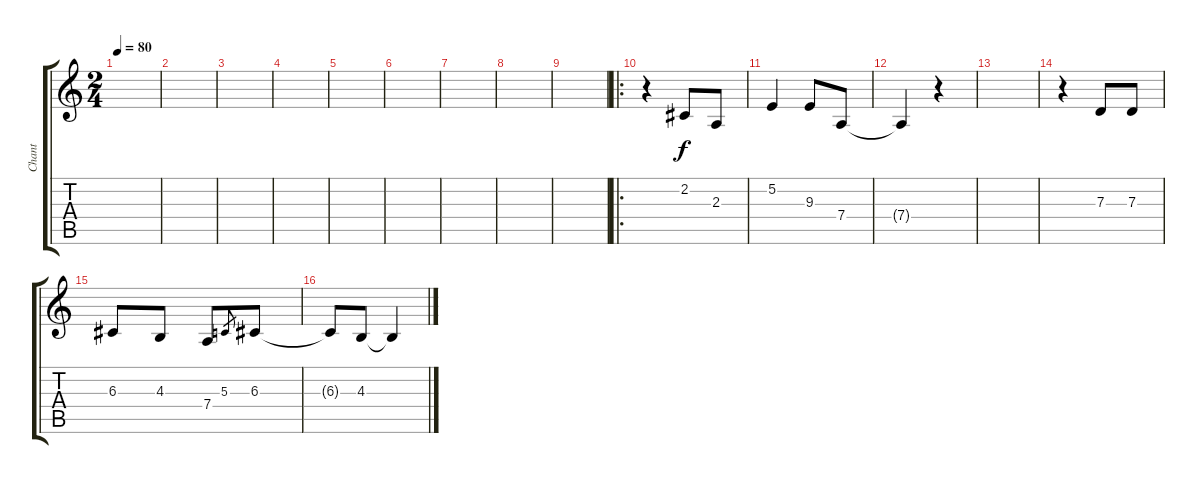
\track ("Chant" "Chant") {instrument synthvoice}
\staff {score tabs}
\tuning (E4 B3 G3 D3 A2 E2) {hide}
\ts (2 4)
\tempo 80
\clef g2
\ks c
|
|
|
|
|
|
|
|
|
\ro
r.4 2.2.8 2.3.8 |
5.2.4 9.3.8 7.4.8 |
7.4{t}.4 r.4 |
|
r.4 7.3.8 7.3.8 |
6.3.8 4.3.8 7.4.8 5.3.8{gr} 6.3.8 |
6.3{t}.8 4.3.8 4.3{t}.4
